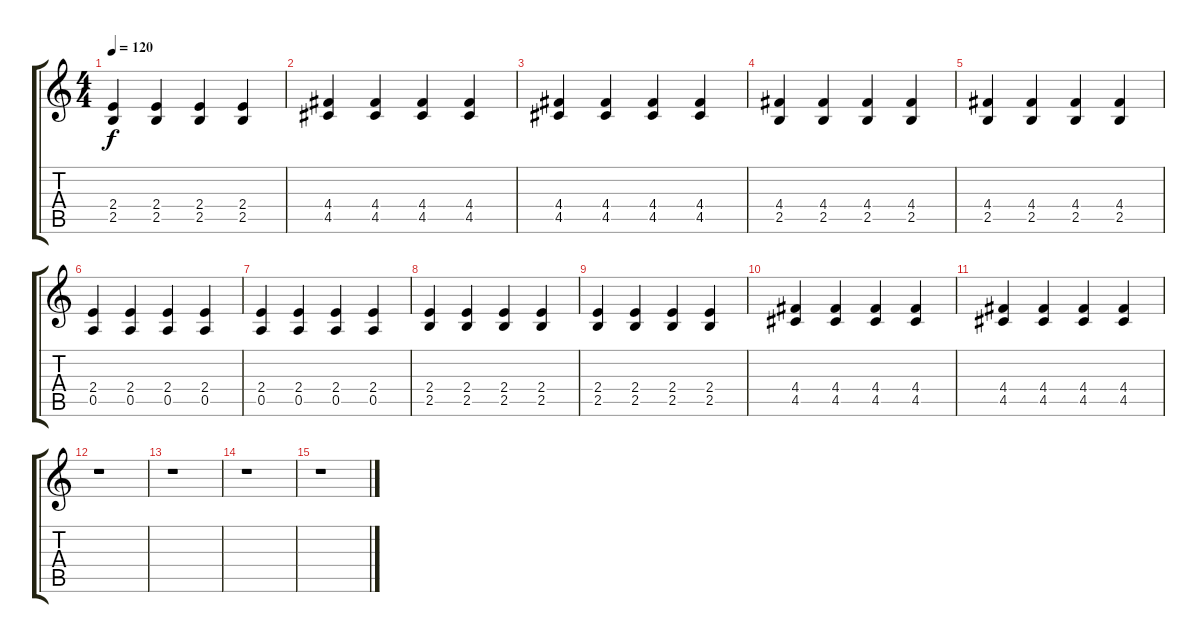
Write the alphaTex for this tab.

\track "" {instrument electricbasspick}
\staff {score tabs}
\tuning (E4 B3 G3 D3 A2 E2) {hide}
\ts (4 4)
\tempo 120
\clef g2
\ks c
(2.4 2.5).4{dy f} (2.4 2.5).4 (2.4 2.5).4 (2.4 2.5).4 |
(4.4 4.5).4 (4.4 4.5).4 (4.4 4.5).4 (4.4 4.5).4 |
(4.4 4.5).4 (4.4 4.5).4 (4.4 4.5).4 (4.4 4.5).4 |
(4.4 2.5).4 (4.4 2.5).4 (4.4 2.5).4 (4.4 2.5).4 |
(4.4 2.5).4 (4.4 2.5).4 (4.4 2.5).4 (4.4 2.5).4 |
(2.4 0.5).4 (2.4 0.5).4 (2.4 0.5).4 (2.4 0.5).4 |
(2.4 0.5).4 (2.4 0.5).4 (2.4 0.5).4 (2.4 0.5).4 |
(2.4 2.5).4 (2.4 2.5).4 (2.4 2.5).4 (2.4 2.5).4 |
(2.4 2.5).4 (2.4 2.5).4 (2.4 2.5).4 (2.4 2.5).4 |
(4.4 4.5).4 (4.4 4.5).4 (4.4 4.5).4 (4.4 4.5).4 |
(4.4 4.5).4 (4.4 4.5).4 (4.4 4.5).4 (4.4 4.5).4 |
r.1 |
r.1 |
r.1 |
r.1
